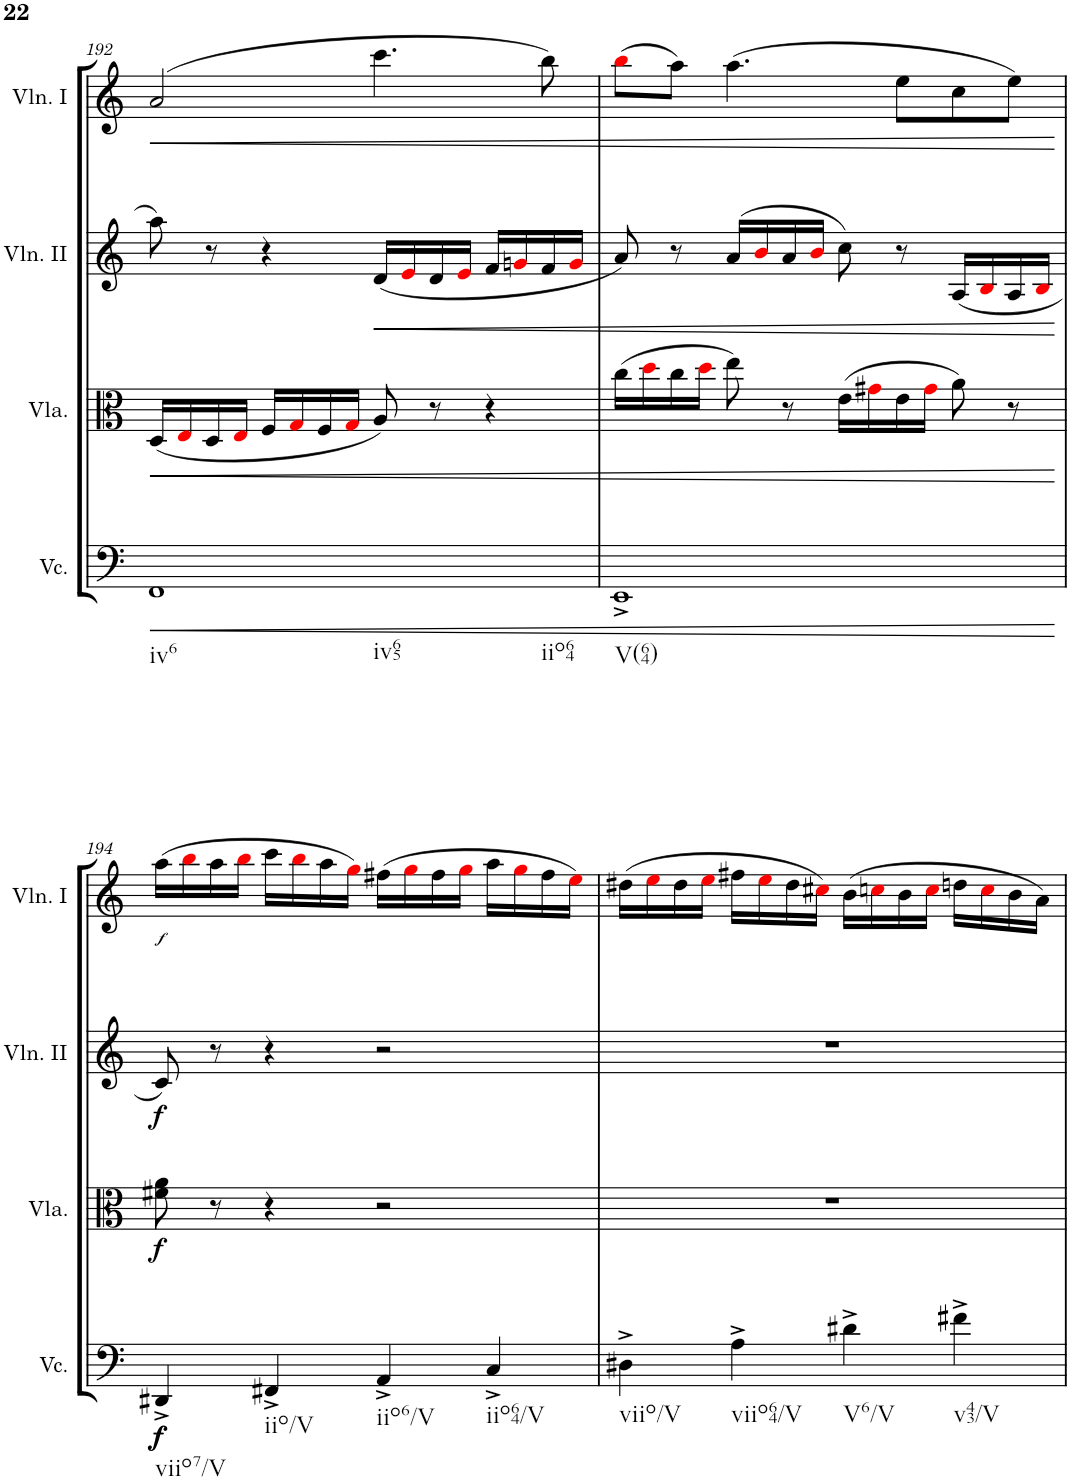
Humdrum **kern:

**kern	**dynam	**kern	**dynam	**kern	**dynam	**kern	**dynam
*part4	*part4	*part3	*part3	*part2	*part2	*part1	*part1
*staff4	*staff4	*staff3	*staff3	*staff2	*staff2	*staff1	*staff1
*I"Violoncello	*	*I"Viola	*	*I"Violino II	*	*I"Violino I	*
*I'Vc.	*	*I'Vla.	*	*I'Vln. II	*	*I'Vln. I	*
!!LO:PB:g=z
*clefC4	*	*clefC3	*	*clefG2	*	*clefG2	*
*k[]	*	*k[]	*	*k[]	*	*k[]	*
*C:	*	*C:	*	*C:	*	*C:	*
*M4/4	*	*M4/4	*	*M4/4	*	*M4/4	*
*met(c)	*	*met(c)	*	*met(c)	*	*met(c)	*
=192	=192	=192	=192	=192	=192	=192	=192
!LO:TX:b:t=iv6	!	!	!	!	!	!	!
!LO:TX:b:t=iv65	!	!	!	!	!	!	!
!LO:TX:b:t=iio64	!	!	!	!	!	!	!
!	!LO:HP:b	!	!LO:HP:b	!	!	!	!LO:HP:b
1FF	<	(<16D/LL	<	8aa\	.	(>2a/	<
.	.	16Ei/	.	.	.	.	.
.	.	16D/	.	8r	.	.	.
.	.	16Ei/JJ	.	.	.	.	.
.	.	16F/LL	.	4r	.	.	.
.	.	16Gi/	.	.	.	.	.
.	.	16F/	.	.	.	.	.
.	.	16Gi/JJ	.	.	.	.	.
!	!	!	!	!	!LO:HP:b	!	!
.	.	8A/)	.	(<16d/LL	<	4.ccc\	.
.	.	.	.	16ei/	.	.	.
.	.	8r	.	16d/	.	.	.
.	.	.	.	16ei/JJ	.	.	.
.	.	4r	.	16f/LL	.	.	.
.	.	.	.	16gni/	.	.	.
.	.	.	.	16f/	.	8bb\)	.
.	.	.	.	16gi/JJ	.	.	.
=193	=193	=193	=193	=193	=193	=193	=193
!LO:TX:b:t=V(64)	!	!	!	!	!	!	!
1EE^	.	(>16cc\LL	.	8a/)	.	(>8bbi\L	.
.	.	16ddi\	.	.	.	.	.
.	.	16cc\	.	8r	.	8aa\J)	.
.	.	16ddi\JJ	.	.	.	.	.
.	.	8ee\)	.	(>16a/LL	.	(>4.aa\	.
.	.	.	.	16bi/	.	.	.
.	.	8r	.	16a/	.	.	.
.	.	.	.	16bi/JJ	.	.	.
.	.	(>16e\LL	.	8cc\)	.	.	.
.	.	16g#Xi\	.	.	.	.	.
.	.	16e\	.	8r	.	8ee\L	.
.	.	16g#i\JJ	.	.	.	.	.
.	.	8a\)	.	(<16A/LL	.	8cc\	.
.	.	.	.	16Bi/	.	.	.
.	.	8r	.	16A/	.	8ee\J)	.
.	.	.	.	16Bi/JJ	.	.	.
.	[	.	[	.	[	.	[
!!LO:LB:g=z
=194	=194	=194	=194	=194	=194	=194	=194
!LO:TX:b:t=viio7/V	!	!	!	!	!	!	!
!	!LO:DY:b	!	!	!	!	!	!
!	!LO:DY:n=1:b	!	!LO:DY:b	!	!LO:DY:b	!	!LO:DY:b
4DD#X^/	f f	8f#X\ 8a\	f	8c/)	f	(>16aa\LL	f
.	.	.	.	.	.	16bbi\	.
.	.	8r	.	8r	.	16aa\	.
.	.	.	.	.	.	16bbi\JJ	.
!LO:TX:b:t=iio/V	!	!	!	!	!	!	!
4FF#X^/	.	4r	.	4r	.	16ccc\LL	.
.	.	.	.	.	.	16bbi\	.
.	.	.	.	.	.	16aa\	.
.	.	.	.	.	.	16ggi\JJ)	.
!LO:TX:b:t=iio6/V	!	!	!	!	!	!	!
4AA^/	.	2r	.	2r	.	(>16ff#X\LL	.
.	.	.	.	.	.	16ggi\	.
.	.	.	.	.	.	16ff#\	.
.	.	.	.	.	.	16ggi\JJ	.
!LO:TX:b:t=iio64/V	!	!	!	!	!	!	!
4C^/	.	.	.	.	.	16aa\LL	.
.	.	.	.	.	.	16ggi\	.
.	.	.	.	.	.	16ff#\	.
.	.	.	.	.	.	16eei\JJ)	.
=195	=195	=195	=195	=195	=195	=195	=195
!LO:TX:b:t=viio/V	!	!	!	!	!	!	!
4D#X^\	.	1r	.	1r	.	(>16dd#X\LL	.
.	.	.	.	.	.	16eei\	.
.	.	.	.	.	.	16dd#\	.
.	.	.	.	.	.	16eei\JJ	.
!LO:TX:b:t=viio64/V	!	!	!	!	!	!	!
4A^\	.	.	.	.	.	16ff#X\LL	.
.	.	.	.	.	.	16eei\	.
.	.	.	.	.	.	16dd#\	.
.	.	.	.	.	.	16cc#Xi\JJ)	.
!LO:TX:b:t=V6/V	!	!	!	!	!	!	!
4d#X^\	.	.	.	.	.	(>16b\LL	.
.	.	.	.	.	.	16ccni\	.
.	.	.	.	.	.	16b\	.
.	.	.	.	.	.	16cci\JJ	.
!LO:TX:b:t=v43/V	!	!	!	!	!	!	!
4f#X^\	.	.	.	.	.	16ddn\LL	.
.	.	.	.	.	.	16cci\	.
.	.	.	.	.	.	16b\	.
.	.	.	.	.	.	16a\JJ)	.
=	=	=	=	=	=	=	=
*-	*-	*-	*-	*-	*-	*-	*-
